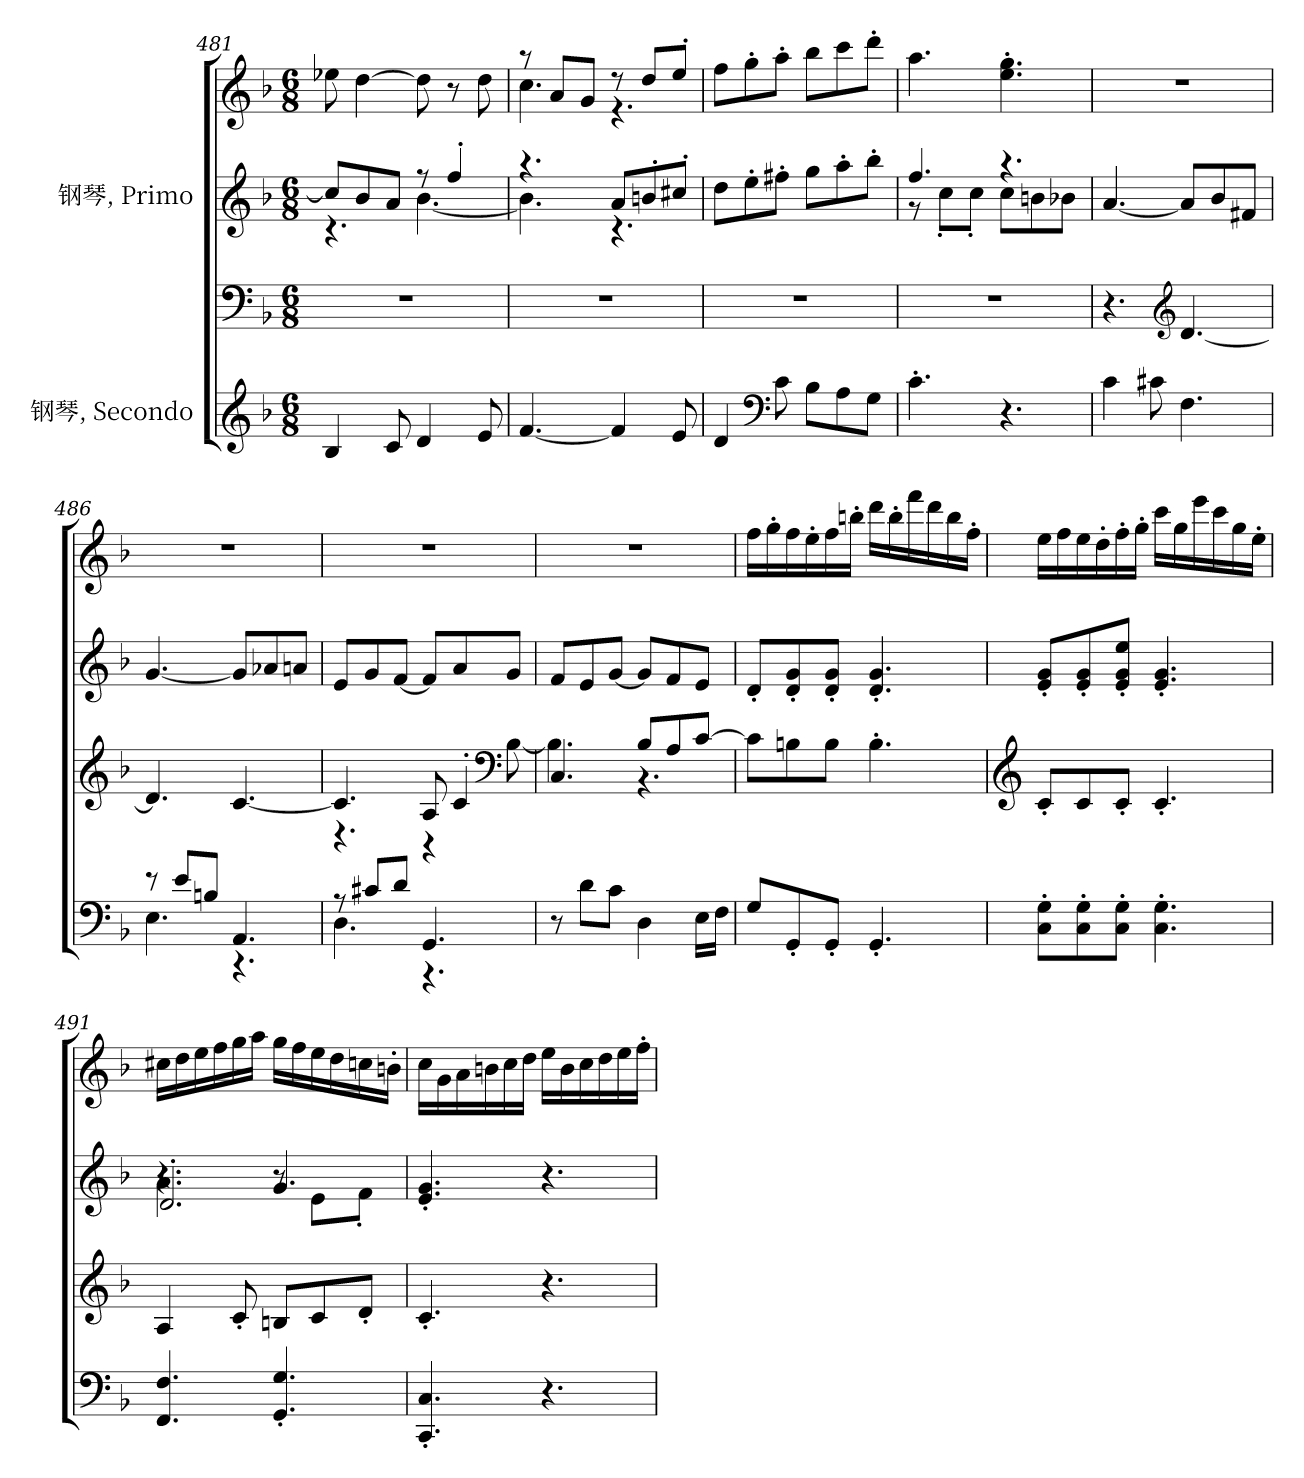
**kern	**kern	**kern	**kern
*part2	*part2	*part1	*part1
*staff4	*staff3	*staff2	*staff1
*I"钢琴, Secondo	*	*I"钢琴, Primo	*
*clefG2	*clefF4	*clefG2	*clefG2
*k[b-]	*k[b-]	*k[b-]	*k[b-]
*M6/8	*M6/8	*M6/8	*M6/8
=481	=481	=481	=481
*	*	*^	*
4B-/	2.r	8cc/L]	4.r	8ee-X\
.	.	8b-/	.	[4dd\
8c/	.	8a/J	.	.
4d/	.	8r	[4.b-\	8dd\]
.	.	4ff'/	.	8r
8e/	.	.	.	8dd\
=482	=482	=482	=482	=482
*	*	*	*	*^
[4.f/	2.r	4.r	4.b-\]	8r	4.cc\
.	.	.	.	8a/L	.
.	.	.	.	8g/J	.
4f/]	.	8a/L	4.r	8r	4.r
.	.	8bn'/	.	8dd/L	.
8e/	.	8cc#X'/J	.	8ee'/J	.
*	*	*v	*v	*	*
*	*	*	*v	*v
=483	=483	=483	=483
4d/	2.r	8dd\L	8ff\L
.	.	8ee'\	8gg'\
*clefF4	*	*	*
8c\	.	8ff#X'\J	8aa'\J
8B-\L	.	8gg\L	8bb-\L
8A\	.	8aa'\	8ccc\
8G\J	.	8bb-'\J	8ddd'\J
!!LO:LB:g=z
=484	=484	=484	=484
*	*	*^	*
4.c'\	2.r	4.ff/	8r	4.aa\
.	.	.	8cc'\L	.
.	.	.	8cc'\J	.
*	*	*	*	*MM90
4.r	.	4.r	8cc\L	4.ee\' 4.gg\'
.	.	.	8bn\	.
.	.	.	8b-X\J	.
*	*	*v	*v	*
=485	=485	=485	=485
*	*	*	*MM80
4c\	4.r	[4.a/	2.r
8c#X\	.	.	.
*	*clefG2	*	*
4.F\	[4.d/	8a/L]	.
.	.	8b-/	.
.	.	8f#X/J	.
=486	=486	=486	=486
*^	*	*	*
8r	4.E\	4.d/]	[4.g/	2.r
8e/L	.	.	.	.
8Bn/J	.	.	.	.
4.AA/	4.r	[4.c/	8g/L]	.
.	.	.	8a-X/	.
.	.	.	8an/J	.
=487	=487	=487	=487	=487
*	*	*^	*	*
8r	4.D\	4.c/]	4.r	8e/L	2.r
8c#X/L	.	.	.	8g/	.
8d/J	.	.	.	[8f/J	.
4.GG/	4.r	8A/	4r	8f/L]	.
.	.	4c'/	.	8a/	.
*	*	*clefF4	*	*	*
.	.	.	[8B-\	8g/J	.
*v	*v	*	*	*	*
!!LO:LB:g=z
=488	=488	=488	=488	=488
8r	4.C/	4.B-\]	8f/L	2.r
8d\L	.	.	8e/	.
8c\J	.	.	[8g/J	.
4D\	8B-/L	4.r	8g/L]	.
.	8A/	.	8f/	.
16E\LL	[8c/J	.	8e/J	.
16F\JJ	.	.	.	.
*	*v	*v	*	*
=489	=489	=489	=489
8G/L	8c\L]	8d'/L	16ff\LL
.	.	.	16gg'\
8GG'/	8Bn\	8d/' 8g/'	16ff\
.	.	.	16ee'\
8GG'/J	8B\J	8d/' 8g/'J	16ff\
.	.	.	16bbn'\JJ
4.GG'/	4.B'\	4.d/' 4.g/'	16ddd\LL
.	.	.	16bb'\
.	.	.	16fff\
.	.	.	16ddd\
.	.	.	16bb\
.	.	.	16ff'\JJ
=490	=490	=490	=490
*	*clefG2	*	*
8C\' 8G\'L	8c'/L	8e/' 8g/'L	16ee\LL
.	.	.	16ff\
8C\' 8G\'	8c/	8e/' 8g/'	16ee\
.	.	.	16dd'\
8C\' 8G\'J	8c'/J	8e/' 8g/' 8ee/'J	16ff'\
.	.	.	16gg'\JJ
4.C\' 4.G\'	4.c'/	4.e/' 4.g/'	16ccc\LL
.	.	.	16gg\
.	.	.	16eee\
.	.	.	16ccc\
.	.	.	16gg\
.	.	.	16ee'\JJ
!!LO:PB:g=z
=491	=491	=491	=491
*	*	*^	*
*	*	*	*^	*
4.FF/ 4.F/	4A/	4.r	4.a\	2.d'/	16cc#X\LL
.	.	.	.	.	16dd\
.	.	.	.	.	16ee\
.	.	.	.	.	16ff\
.	8c'/	.	.	.	16gg\
.	.	.	.	.	16aa\JJ
*	*	*	*	*	*MM95
4.GG/' 4.G/'	8Bn/L	4.g/	8r	.	16gg\LL
.	.	.	.	.	16ff\
.	8c/	.	8e\L	.	16ee\
.	.	.	.	.	16dd\
.	8d'/J	.	8f'\J	.	16ccn\
.	.	.	.	.	16bn'\JJ
*	*	*v	*v	*v	*
=492	=492	=492	=492
*	*	*	*MM90
4.CC/' 4.C/'	4.c'/	4.e/' 4.g/'	16cc\LL
.	.	.	16g\
.	.	.	16a\
.	.	.	16bn\
.	.	.	16cc\
.	.	.	16dd\JJ
4.r	4.r	4.r	16ee\LL
.	.	.	16b\
.	.	.	16cc\
.	.	.	16dd\
.	.	.	16ee\
.	.	.	16ff'\JJ
=	=	=	=
*-	*-	*-	*-
